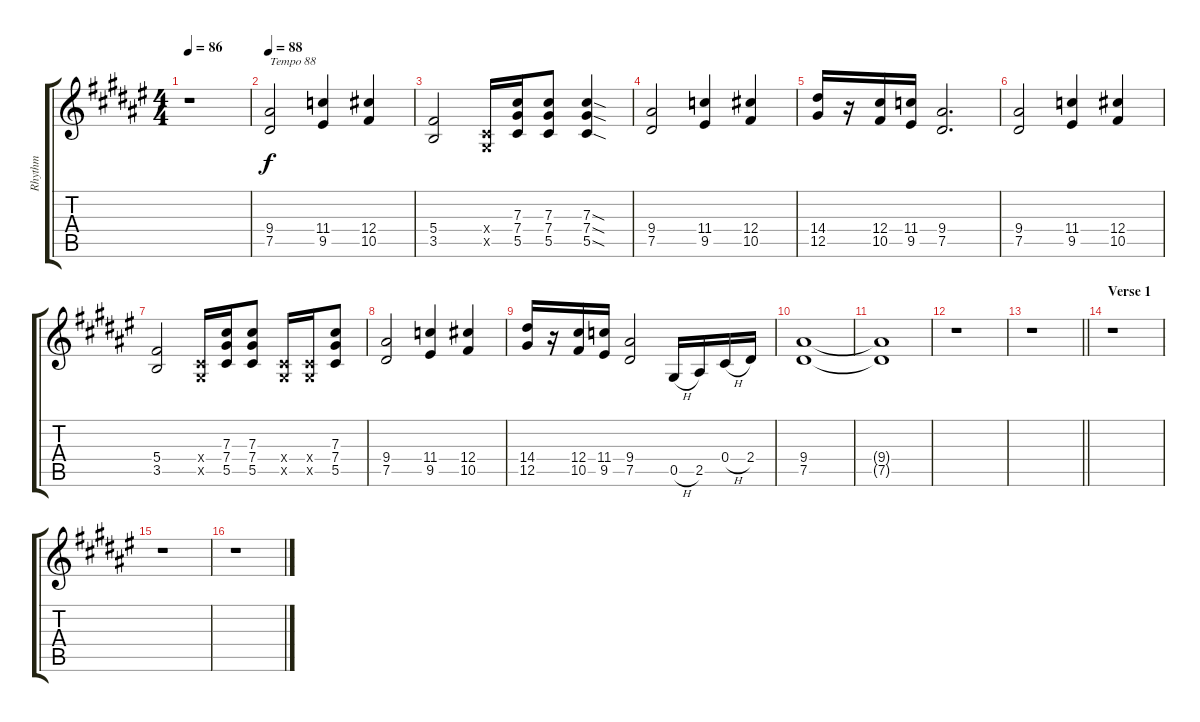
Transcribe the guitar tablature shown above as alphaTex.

\track ("Rhythm" "Rhythm") {instrument overdrivenguitar}
\staff {score tabs}
\tuning (Eb4 Bb3 Gb3 Db3 Ab2 Eb2) {hide}
\ts (4 4)
\tempo 86
\clef g2
\ks f#
r.1{dy f instrument overdrivenguitar} |
\tempo 88
(9.4 7.5).2{txt "Tempo 88"} (11.4 9.5).4 (12.4 10.5).4 |
(5.4 3.5).2 (0.4{x} 0.5{x}).16 (7.3 7.4 5.5).16 (7.3 7.4 5.5).8 (7.3{sod} 7.4{sod} 5.5{sod}).4 |
(9.4 7.5).2 (11.4 9.5).4 (12.4 10.5).4 |
(14.4 12.5).16 r.16 (12.4 10.5).16 (11.4 9.5).16 (9.4 7.5).2{d} |
(9.4 7.5).2 (11.4 9.5).4 (12.4 10.5).4 |
(5.4 3.5).2 (0.4{x} 0.5{x}).16 (7.3 7.4 5.5).16 (7.3 7.4 5.5).8 (0.4{x} 0.5{x}).16 (0.4{x} 0.5{x}).16 (7.3 7.4 5.5).8 |
(9.4 7.5).2 (11.4 9.5).4 (12.4 10.5).4 |
(14.4 12.5).16 r.16 (12.4 10.5).16 (11.4 9.5).16 (9.4 7.5).2 0.5{h}.16 2.5.16 0.4{h}.16 2.4.16 |
(9.4 7.5).1 |
(9.4{t} 7.5{t}).1 |
r.1 |
\barLineRight lightlight
r.1 |
\section ("" "Verse 1")
r.1 |
r.1 |
r.1
